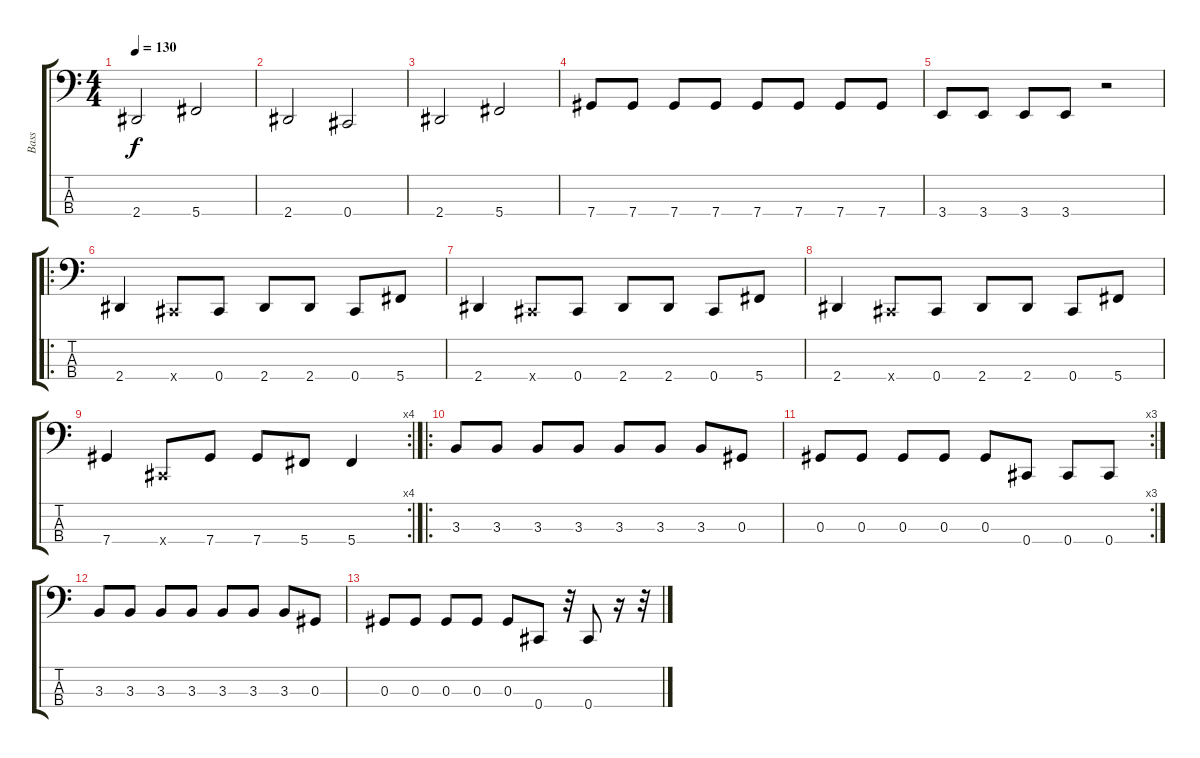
\track ("Bass" "Bass") {instrument electricbasspick}
\staff {score tabs}
\tuning (Gb2 Db2 Ab1 Db1) {hide}
\ts (4 4)
\tempo 130
\clef f4
\ks c
2.4.2{dy f} 5.4.2 |
2.4.2 0.4.2 |
2.4.2 5.4.2 |
7.4.8 7.4.8 7.4.8 7.4.8 7.4.8 7.4.8 7.4.8 7.4.8 |
3.4.8 3.4.8 3.4.8 3.4.8 r.2 |
\ro
2.4.4 0.4{x}.8 0.4.8 2.4.8 2.4.8 0.4.8 5.4.8 |
2.4.4 0.4{x}.8 0.4.8 2.4.8 2.4.8 0.4.8 5.4.8 |
2.4.4 0.4{x}.8 0.4.8 2.4.8 2.4.8 0.4.8 5.4.8 |
\rc 4
7.4.4 0.4{x}.8 7.4.8 7.4.8 5.4.8 5.4.4 |
\ro
3.3.8 3.3.8 3.3.8 3.3.8 3.3.8 3.3.8 3.3.8 0.3.8 |
\rc 3
0.3.8 0.3.8 0.3.8 0.3.8 0.3.8 0.4.8 0.4.8 0.4.8 |
3.3.8 3.3.8 3.3.8 3.3.8 3.3.8 3.3.8 3.3.8 0.3.8 |
0.3.8 0.3.8 0.3.8 0.3.8 0.3.8 0.4.8 r.32 0.4.8 r.16 r.32
